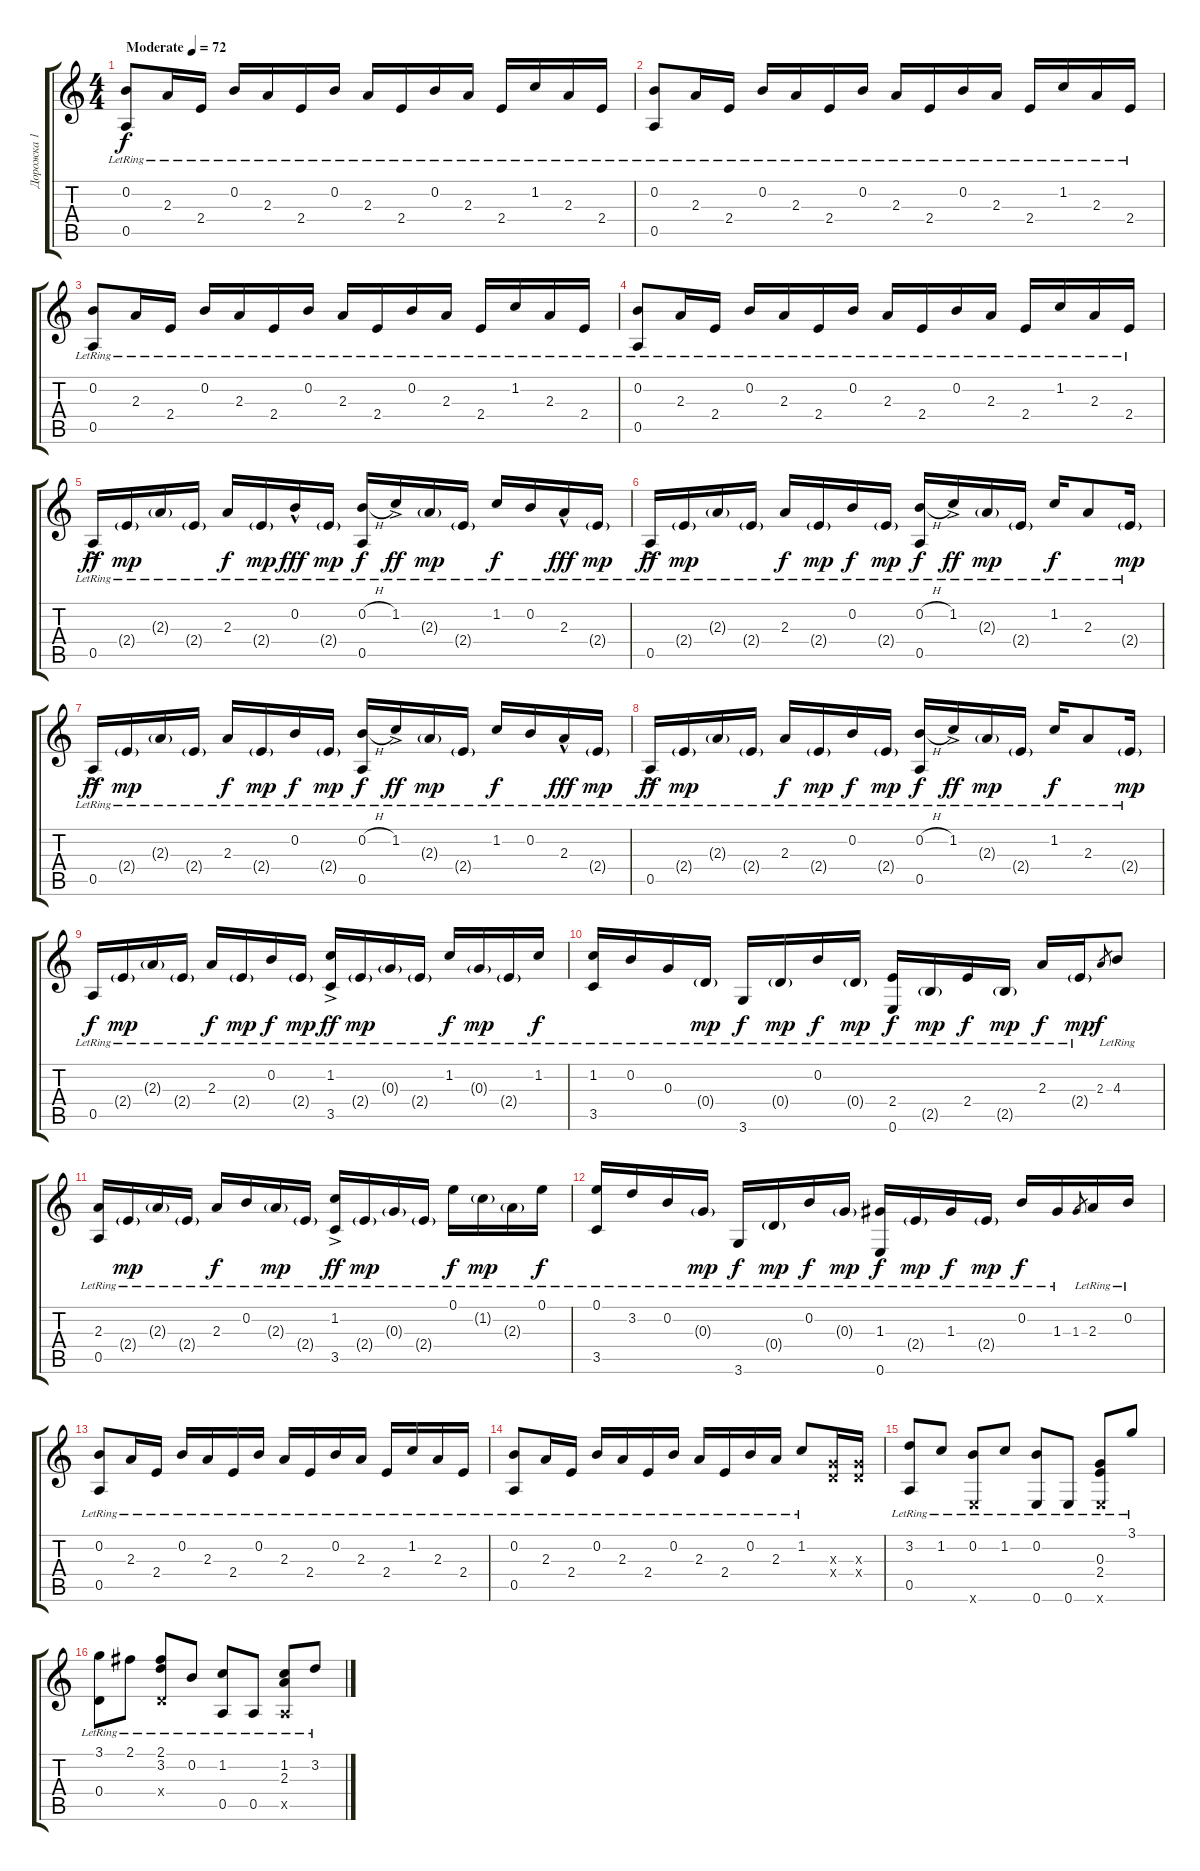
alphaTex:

\track ("Дорожка 1" "Дорожка 1") {instrument acousticguitarsteel}
\staff {score tabs}
\tuning (E4 B3 G3 D3 A2 E2) {hide}
\ts (4 4)
\tempo (72 "Moderate")
\clef g2
\ks c
(0.2{lr} 0.5{lr}).8{dy f instrument acousticguitarsteel} 2.3{lr}.16 2.4{lr}.16 0.2{lr}.16 2.3{lr}.16 2.4{lr}.16 0.2{lr}.16 2.3{lr}.16 2.4{lr}.16 0.2{lr}.16 2.3{lr}.16 2.4{lr}.16 1.2{lr}.16 2.3{lr}.16 2.4{lr}.16 |
(0.2{lr} 0.5{lr}).8 2.3{lr}.16 2.4{lr}.16 0.2{lr}.16 2.3{lr}.16 2.4{lr}.16 0.2{lr}.16 2.3{lr}.16 2.4{lr}.16 0.2{lr}.16 2.3{lr}.16 2.4{lr}.16 1.2{lr}.16 2.3{lr}.16 2.4{lr}.16 |
(0.2{lr} 0.5{lr}).8 2.3{lr}.16 2.4{lr}.16 0.2{lr}.16 2.3{lr}.16 2.4{lr}.16 0.2{lr}.16 2.3{lr}.16 2.4{lr}.16 0.2{lr}.16 2.3{lr}.16 2.4{lr}.16 1.2{lr}.16 2.3{lr}.16 2.4{lr}.16 |
(0.2{lr} 0.5{lr}).8 2.3{lr}.16 2.4{lr}.16 0.2{lr}.16 2.3{lr}.16 2.4{lr}.16 0.2{lr}.16 2.3{lr}.16 2.4{lr}.16 0.2{lr}.16 2.3{lr}.16 2.4{lr}.16 1.2{lr}.16 2.3{lr}.16 2.4{lr}.16 |
0.5{ac lr}.16{dy ff} 2.4{g lr}.16{dy mp} 2.3{g lr}.16 2.4{g lr}.16 2.3{lr}.16{dy f} 2.4{g lr}.16{dy mp} 0.2{hac lr}.16{dy fff} 2.4{g lr}.16{dy mp} (0.2{h lr} 0.5{lr}).16{dy f} 1.2{ac lr}.16{dy ff} 2.3{g lr}.16{dy mp} 2.4{g lr}.16 1.2{lr}.16{dy f} 0.2{lr}.16 2.3{hac lr}.16{dy fff} 2.4{g lr}.16{dy mp} |
0.5{ac lr}.16{dy ff} 2.4{g lr}.16{dy mp} 2.3{g lr}.16 2.4{g lr}.16 2.3{lr}.16{dy f} 2.4{g lr}.16{dy mp} 0.2{lr}.16{dy f} 2.4{g lr}.16{dy mp} (0.2{h lr} 0.5{lr}).16{dy f} 1.2{ac lr}.16{dy ff} 2.3{g lr}.16{dy mp} 2.4{g lr}.16 1.2{lr}.16{dy f} 2.3{lr}.8 2.4{g lr}.16{dy mp} |
0.5{ac lr}.16{dy ff} 2.4{g lr}.16{dy mp} 2.3{g lr}.16 2.4{g lr}.16 2.3{lr}.16{dy f} 2.4{g lr}.16{dy mp} 0.2{lr}.16{dy f} 2.4{g lr}.16{dy mp} (0.2{h lr} 0.5{lr}).16{dy f} 1.2{ac lr}.16{dy ff} 2.3{g lr}.16{dy mp} 2.4{g lr}.16 1.2{lr}.16{dy f} 0.2{lr}.16 2.3{hac lr}.16{dy fff} 2.4{g lr}.16{dy mp} |
0.5{ac lr}.16{dy ff} 2.4{g lr}.16{dy mp} 2.3{g lr}.16 2.4{g lr}.16 2.3{lr}.16{dy f} 2.4{g lr}.16{dy mp} 0.2{lr}.16{dy f} 2.4{g lr}.16{dy mp} (0.2{h lr} 0.5{lr}).16{dy f} 1.2{ac lr}.16{dy ff} 2.3{g lr}.16{dy mp} 2.4{g lr}.16 1.2{lr}.16{dy f} 2.3{lr}.8 2.4{g lr}.16{dy mp} |
0.5{lr}.16{dy f} 2.4{g lr}.16{dy mp} 2.3{g lr}.16 2.4{g lr}.16 2.3{lr}.16{dy f} 2.4{g lr}.16{dy mp} 0.2{lr}.16{dy f} 2.4{g lr}.16{dy mp} (1.2{lr} 3.5{ac lr}).16{dy ff} 2.4{g lr}.16{dy mp} 0.3{g lr}.16 2.4{g lr}.16 1.2{lr}.16{dy f} 0.3{g lr}.16{dy mp} 2.4{g lr}.16 1.2{lr}.16{dy f} |
(1.2{lr} 3.5{lr}).16 0.2{lr}.16 0.3{lr}.16 0.4{g lr}.16{dy mp} 3.6{lr}.16{dy f} 0.4{g lr}.16{dy mp} 0.2{lr}.16{dy f} 0.4{g lr}.16{dy mp} (2.4{lr} 0.6{lr}).16{dy f} 2.5{g lr}.16{dy mp} 2.4{lr}.16{dy f} 2.5{g lr}.16{dy mp} 2.3{lr}.16{dy f} 2.4{g lr}.16{dy mp} 2.3.8{gr dy f} 4.3{lr}.8 |
(2.3{lr} 0.5{lr}).16 2.4{g lr}.16{dy mp} 2.3{g lr}.16 2.4{g lr}.16 2.3{lr}.16{dy f} 0.2{lr}.16 2.3{g lr}.16{dy mp} 2.4{g lr}.16 (1.2{lr} 3.5{ac lr}).16{dy ff} 2.4{g lr}.16{dy mp} 0.3{g lr}.16 2.4{g lr}.16 0.1{lr}.16{dy f} 1.2{g lr}.16{dy mp} 2.3{g lr}.16 0.1{lr}.16{dy f} |
(0.1{lr} 3.5{lr}).16 3.2{lr}.16 0.2{lr}.16 0.3{g lr}.16{dy mp} 3.6{lr}.16{dy f} 0.4{g lr}.16{dy mp} 0.2{lr}.16{dy f} 0.3{g lr}.16{dy mp} (1.3{lr} 0.6{lr}).16{dy f} 2.4{g lr}.16{dy mp} 1.3{lr}.16{dy f} 2.4{g lr}.16{dy mp} 0.2{lr}.16{dy f} 1.3{lr}.16 1.3.8{gr} 2.3{lr}.16 0.2{lr}.16 |
(0.2{lr} 0.5{lr}).8 2.3{lr}.16 2.4{lr}.16 0.2{lr}.16 2.3{lr}.16 2.4{lr}.16 0.2{lr}.16 2.3{lr}.16 2.4{lr}.16 0.2{lr}.16 2.3{lr}.16 2.4{lr}.16 1.2{lr}.16 2.3{lr}.16 2.4{lr}.16 |
(0.2{lr} 0.5{lr}).8 2.3{lr}.16 2.4{lr}.16 0.2{lr}.16 2.3{lr}.16 2.4{lr}.16 0.2{lr}.16 2.3{lr}.16 2.4{lr}.16 0.2{lr}.16 2.3{lr}.16 1.2{lr}.8 (0.3{x} 0.4{x}).16 (0.3{x} 0.4{x}).16 |
(3.2{lr} 0.5{lr}).8 1.2{lr}.8 (0.2{lr} 0.6{x}).8 1.2{lr}.8 (0.2{lr} 0.6{lr}).8 0.6{lr}.8 (0.3{lr} 2.4{lr} 0.6{x}).8 3.1{lr}.8 |
(3.1{lr} 0.4{lr}).8 2.1{lr}.8 (2.1{lr} 3.2{lr} 0.4{x}).8 0.2{lr}.8 (1.2{lr} 0.5{lr}).8 0.5{lr}.8 (1.2{lr} 2.3{lr} 0.5{x}).8 3.2{lr}.8
